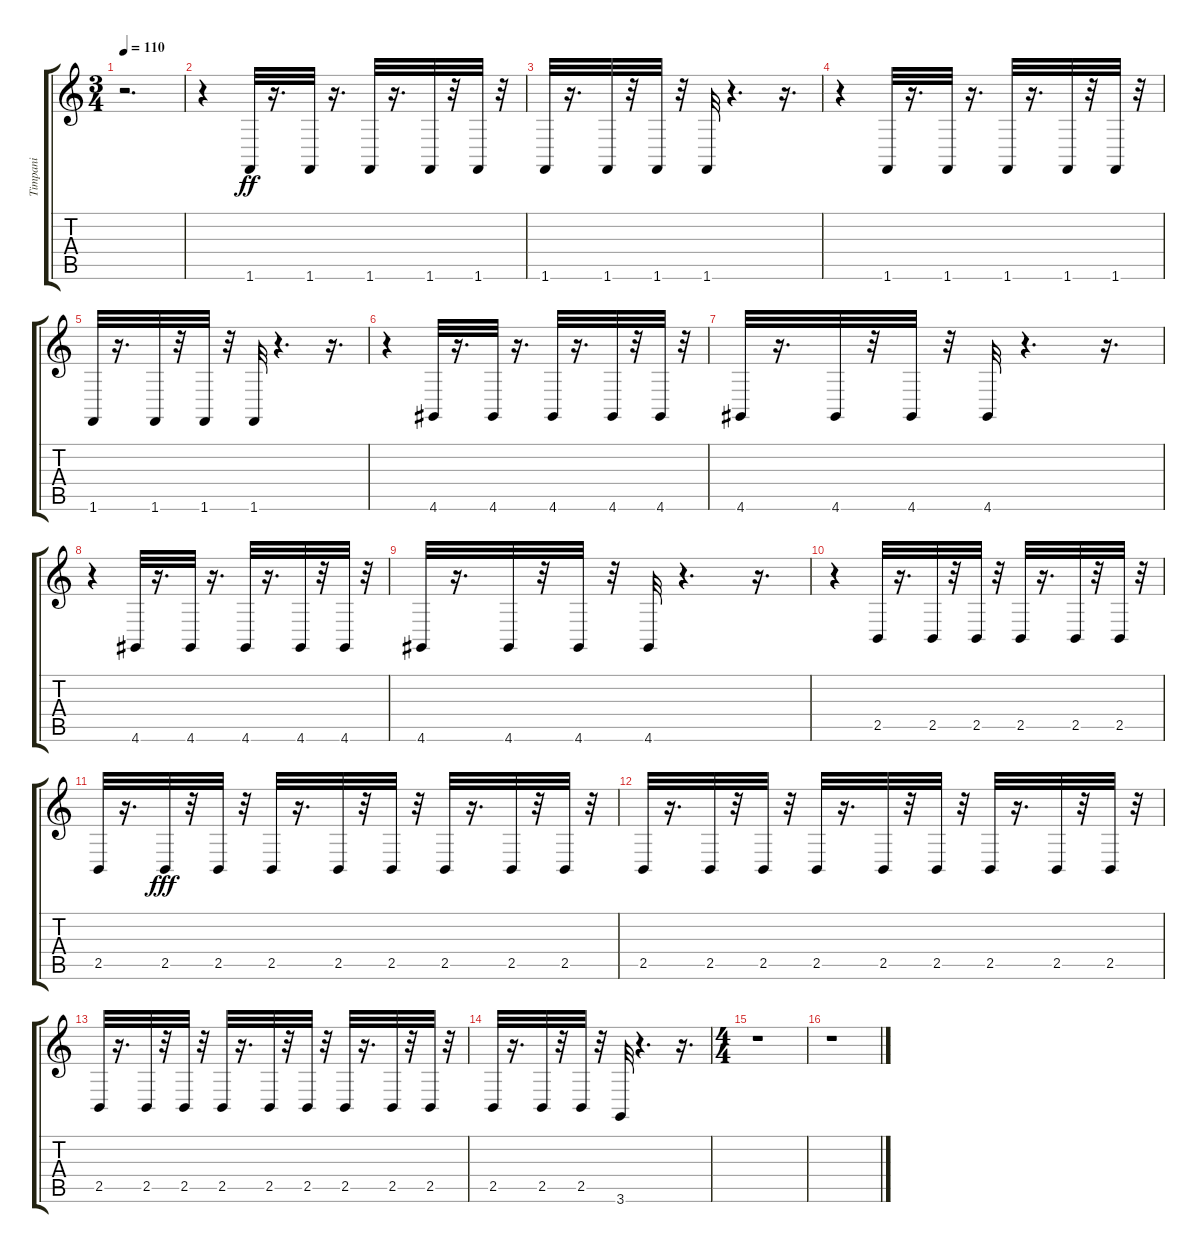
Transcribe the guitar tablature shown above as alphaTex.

\track ("Timpani" "Timpani") {instrument timpani}
\staff {score tabs}
\tuning (E4 B3 G3 D3 A2 E2) {hide}
\ts (3 4)
\tempo 110
\clef g2
\ks c
r.2{d dy ff instrument timpani} |
r.4 1.6.32 r.16{d} 1.6.32 r.16{d} 1.6.32 r.16{d} 1.6.32 r.32 1.6.32 r.32 |
1.6.32 r.16{d} 1.6.32 r.32 1.6.32 r.32 1.6.32 r.4{d} r.16{d} |
r.4 1.6.32 r.16{d} 1.6.32 r.16{d} 1.6.32 r.16{d} 1.6.32 r.32 1.6.32 r.32 |
1.6.32 r.16{d} 1.6.32 r.32 1.6.32 r.32 1.6.32 r.4{d} r.16{d} |
r.4 4.6.32 r.16{d} 4.6.32 r.16{d} 4.6.32 r.16{d} 4.6.32 r.32 4.6.32 r.32 |
4.6.32 r.16{d} 4.6.32 r.32 4.6.32 r.32 4.6.32 r.4{d} r.16{d} |
r.4 4.6.32 r.16{d} 4.6.32 r.16{d} 4.6.32 r.16{d} 4.6.32 r.32 4.6.32 r.32 |
4.6.32 r.16{d} 4.6.32 r.32 4.6.32 r.32 4.6.32 r.4{d} r.16{d} |
r.4 2.5.32 r.16{d} 2.5.32 r.32 2.5.32 r.32 2.5.32 r.16{d} 2.5.32 r.32 2.5.32 r.32 |
2.5.32 r.16{d} 2.5.32{dy fff} r.32 2.5.32 r.32 2.5.32 r.16{d} 2.5.32 r.32 2.5.32 r.32 2.5.32 r.16{d} 2.5.32 r.32 2.5.32 r.32 |
2.5.32 r.16{d} 2.5.32 r.32 2.5.32 r.32 2.5.32 r.16{d} 2.5.32 r.32 2.5.32 r.32 2.5.32 r.16{d} 2.5.32 r.32 2.5.32 r.32 |
2.5.32 r.16{d} 2.5.32 r.32 2.5.32 r.32 2.5.32 r.16{d} 2.5.32 r.32 2.5.32 r.32 2.5.32 r.16{d} 2.5.32 r.32 2.5.32 r.32 |
2.5.32 r.16{d} 2.5.32 r.32 2.5.32 r.32 3.6.32 r.4{d} r.16{d} |
\ts (4 4)
r.1 |
r.1
